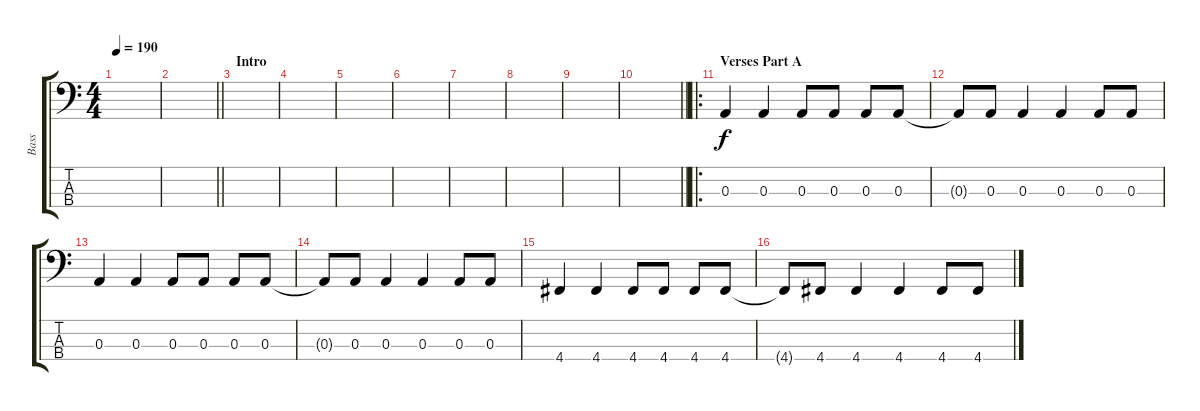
\track ("Bass" "Bass") {instrument electricbassfinger}
\staff {score tabs}
\tuning (G2 D2 A1 D1) {hide}
\ts (4 4)
\tempo 190
\clef f4
\ks c
|
\barLineRight lightlight
|
\section ("" "Intro")
|
|
|
|
|
|
|
\barLineRight lightlight
|
\ro
\section ("" "Verses Part A")
0.3.4 0.3.4 0.3.8 0.3.8 0.3.8 0.3.8 |
0.3{t}.8 0.3.8 0.3.4 0.3.4 0.3.8 0.3.8 |
0.3.4 0.3.4 0.3.8 0.3.8 0.3.8 0.3.8 |
0.3{t}.8 0.3.8 0.3.4 0.3.4 0.3.8 0.3.8 |
4.4.4 4.4.4 4.4.8 4.4.8 4.4.8 4.4.8 |
4.4{t}.8 4.4.8 4.4.4 4.4.4 4.4.8 4.4.8
